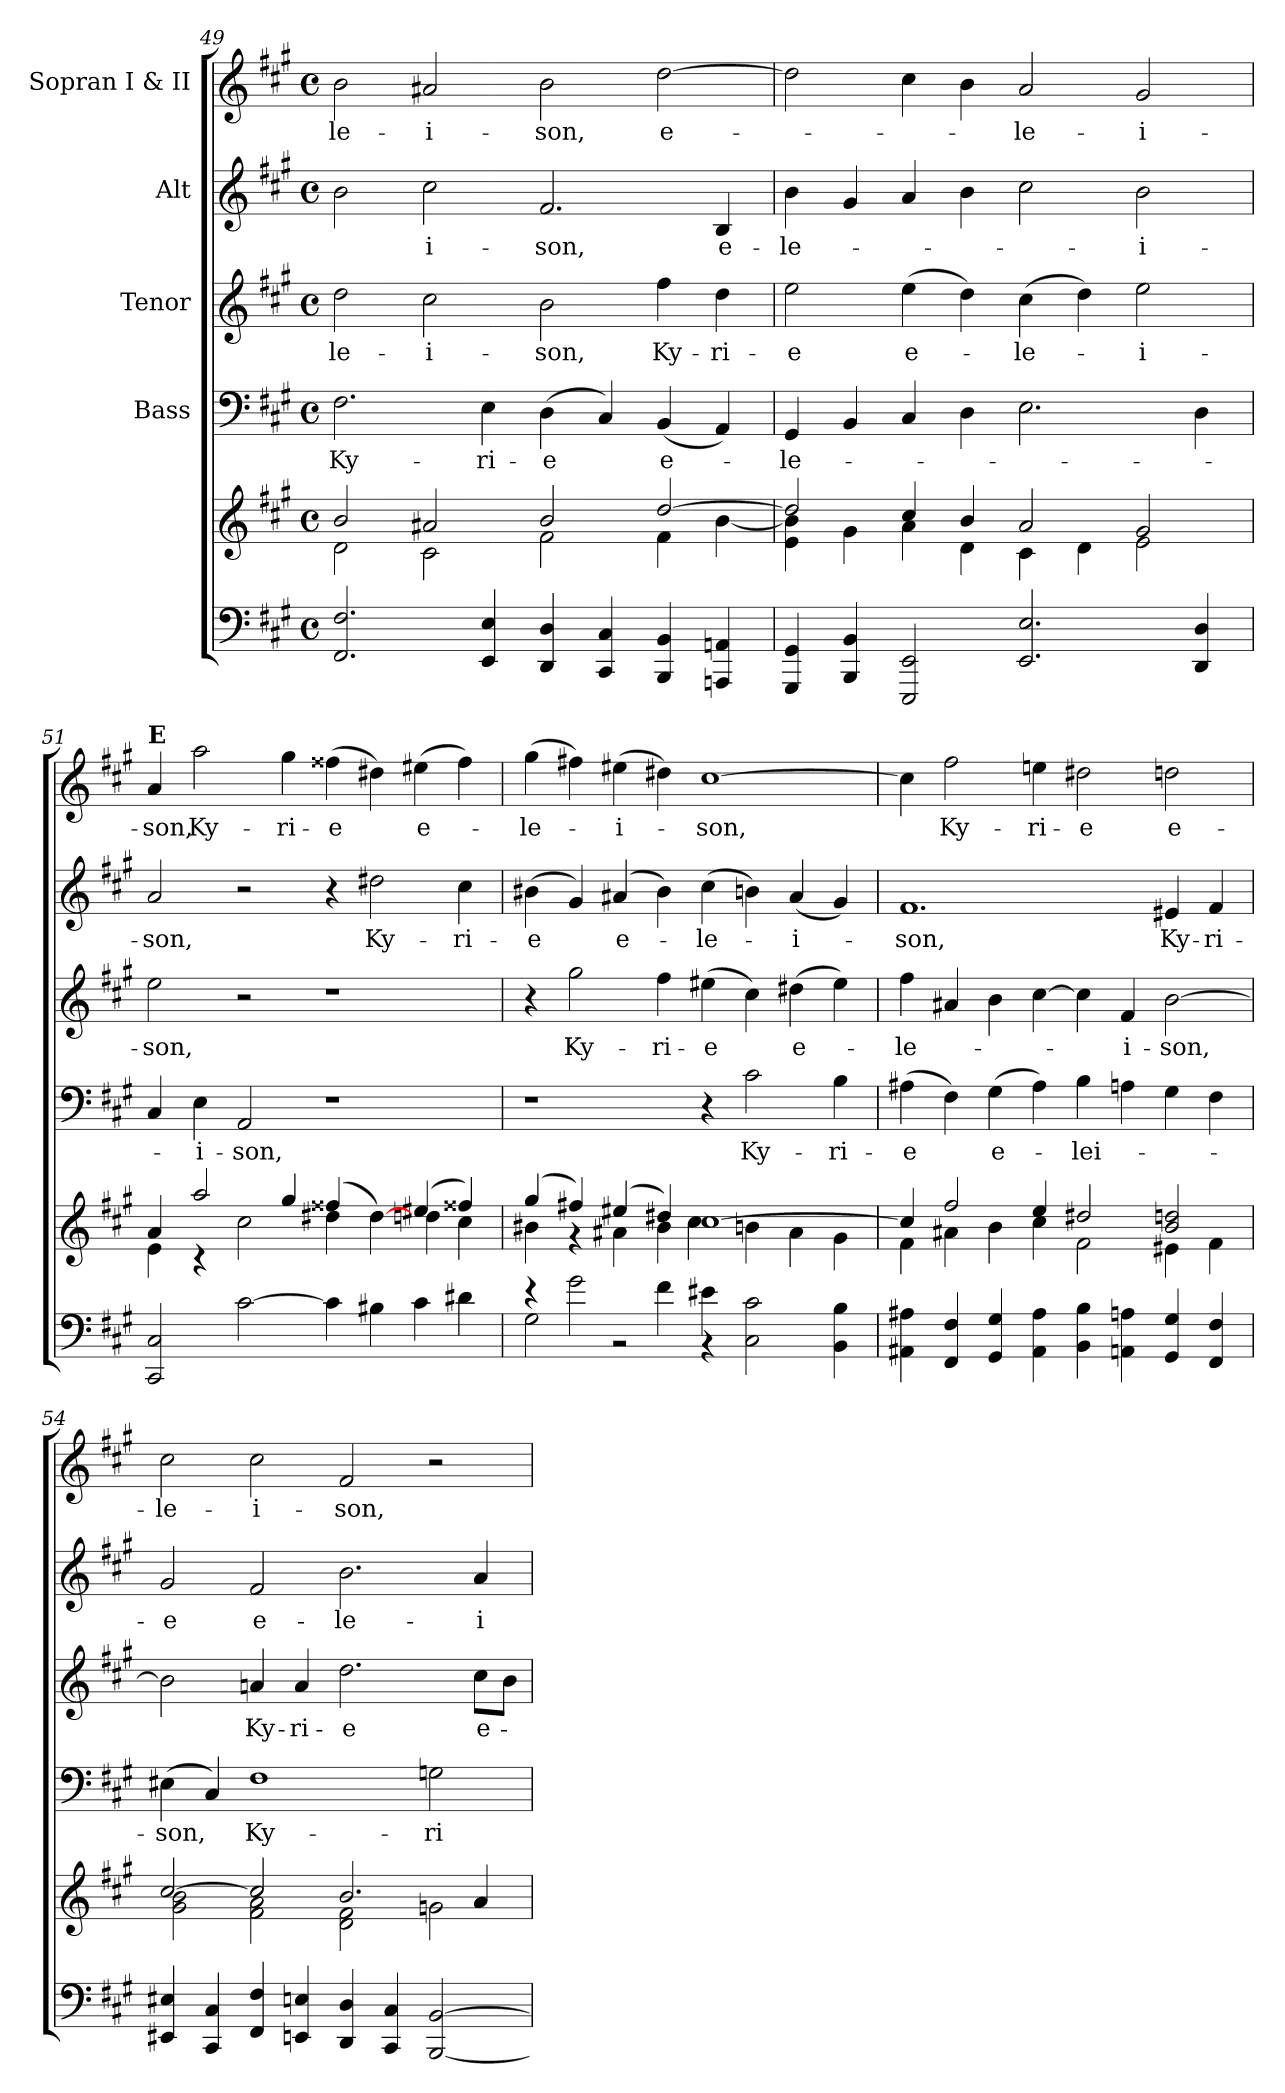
**kern	**kern	**kern	**text	**kern	**text	**kern	**text	**kern	**text
*part5	*part5	*part4	*part4	*part3	*part3	*part2	*part2	*part1	*part1
*staff6	*staff5	*staff4	*staff4	*staff3	*staff3	*staff2	*staff2	*staff1	*staff1
*	*	*I"Bass	*	*I"Tenor	*	*I"Alt	*	*I"Sopran  I & II	*
*clefF4	*clefG2	*clefF4	*	*clefG2	*	*clefG2	*	*clefG2	*
*k[f#c#g#]	*k[f#c#g#]	*k[f#c#g#]	*	*k[f#c#g#]	*	*k[f#c#g#]	*	*k[f#c#g#]	*
*f#:	*f#:	*f#:	*	*f#:	*	*f#:	*	*f#:	*
*M4/4	*M4/4	*M4/4	*	*M4/4	*	*M4/4	*	*M4/4	*
*met(c)	*met(c)	*met(c)	*	*met(c)	*	*met(c)	*	*met(c)	*
=49	=49	=49	=49	=49	=49	=49	=49	=49	=49
*	*^	*	*	*	*	*	*	*	*
!	!	!	!	!LO:LY:b	!	!LO:LY:b	!	!	!	!LO:LY:b
2.FF#/ 2.F#/	2b/	2d\	2.F#\	Ky-	2dd\	-le-	2b\	.	2b\	-le-
!	!	!	!	!	!	!LO:LY:b	!	!LO:LY:b	!	!LO:LY:b
.	2a#X/	2c#\	.	.	2cc#\	-i-	2cc#\	-i-	2a#X/	-i-
!	!	!	!	!LO:LY:b	!	!	!	!	!	!
4EE/ 4E/	.	.	4E\	-ri-	.	.	.	.	.	.
!	!	!	!	!LO:LY:b	!	!LO:LY:b	!	!LO:LY:b	!	!LO:LY:b
4DD/ 4D/	2b/	2f#\	(>4D\	-e	2b\	-son,	2.f#/	-son,	2b\	-son,
4CC#/ 4C#/	.	.	4C#/)	.	.	.	.	.	.	.
!	!	!	!	!LO:LY:b	!	!LO:LY:b	!	!	!	!LO:LY:b
4BBB/ 4BB/	[>2dd/	4f#\	(<4BB/	e-	4ff#\	Ky-	.	.	[2dd\	e-
!	!	!	!	!	!	!LO:LY:b	!	!LO:LY:b	!	!
4AAAn/ 4AAn/	.	[<4b\	4AA/)	.	4dd\	-ri-	4B/	e-	.	.
=50	=50	=50	=50	=50	=50	=50	=50	=50	=50	=50
!	!	!	!	!LO:LY:b	!	!LO:LY:b	!	!LO:LY:b	!	!
4GGG#/ 4GG#/	2dd/]	4e\ 4b\]	4GG#/	-le-	2ee\	-e	4b\	-le-	2dd\]	.
4BBB/ 4BB/	.	4g#\	4BB/	.	.	.	4g#/	.	.	.
!	!	!	!	!	!	!LO:LY:b	!	!	!	!
2EEE/ 2EE/	4cc#/	4a\	4C#/	.	(>4ee\	e-	4a/	.	4cc#\	.
.	4b/	4d\	4D\	.	4dd\)	.	4b\	.	4b\	.
!	!	!	!	!	!	!LO:LY:b	!	!	!	!LO:LY:b
2.EE/ 2.E/	2a/	4c#\	2.E\	.	(>4cc#\	-le-	2cc#\	.	2a/	-le-
.	.	4d\	.	.	4dd\)	.	.	.	.	.
!	!	!	!	!	!	!LO:LY:b	!	!LO:LY:b	!	!LO:LY:b
.	2g#/	2e\	.	.	2ee\	-i-	2b\	-i-	2g#/	-i-
4DD/ 4D/	.	.	4D\	.	.	.	.	.	.	.
!!LO:PB:g=z
=51	=51	=51	=51	=51	=51	=51	=51	=51	=51	=51
!	!	!	!	!	!	!	!	!	!LO:TX:a:B:t=E	!
!	!	!	!	!	!	!LO:LY:b	!	!LO:LY:b	!	!LO:LY:b
2CC#/ 2C#/	4a/	4e\	4C#/	.	2ee\	-son,	2a/	-son,	4a/	-son,
!	!	!	!	!LO:LY:b	!	!	!	!	!	!LO:LY:b
.	2aa/	4rc	4E\	-i-	.	.	.	.	2aa\	Ky-
!	!	!	!	!LO:LY:b	!	!	!	!	!	!
[2c#\	.	2cc#\	2AA/	-son,	2r	.	2r	.	.	.
!	!	!	!	!	!	!	!	!	!	!LO:LY:b
.	4gg#/	.	.	.	.	.	.	.	4gg#\	-ri-
!	!	!	!	!	!	!	!	!	!	!LO:LY:b
4c#\]	(4ff##X/	4dd#X\	1r	.	1r	.	4r	.	(>4ff##X\	-e
!	!	!	!	!	!	!	!	!LO:LY:b	!	!
4B#X\	4ryy	[<4dd#\)	.	.	.	.	2dd#X\	Ky-	4dd#X\)	.
!	!	!	!	!	!	!	!	!	!	!LO:LY:b
4c#\	(4ee#X/	4dd\	.	.	.	.	.	.	(>4ee#X\	e-
!	!	!	!	!	!	!	!	!LO:LY:b	!	!
4d#X\	4ff##X/)	4cc#\	.	.	.	.	4cc#\	-ri-	4ff##\)	.
=52	=52	=52	=52	=52	=52	=52	=52	=52	=52	=52
*^	*	*	*	*	*	*	*	*	*	*
!	!	!	!	!	!	!	!	!	!LO:LY:b	!	!LO:LY:b
4re	2G#\	(4gg#/	4b#X\	1r	.	4r	.	(>4b#X\	-e	(>4gg#\	-le-
!	!	!	!	!	!	!	!LO:LY:b	!	!	!	!
2g#\	.	4ff#X/)	4rg	.	.	2gg#\	Ky-	4g#/)	.	4ff#X\)	.
!	!	!	!	!	!	!	!	!	!LO:LY:b	!	!LO:LY:b
.	2r	(4ee#X/	4a#X\	.	.	.	.	(4a#X/	e-	(>4ee#X\	-i-
!	!	!	!	!	!	!	!LO:LY:b	!	!	!	!
4f#\	.	4dd#X/)	4b#\	.	.	4ff#\	-ri-	4b#\)	.	4dd#X\)	.
!	!	!	!	!	!	!	!LO:LY:b	!	!LO:LY:b	!	!LO:LY:b
4e#X\	4rAA	[>1cc#	4cc#\	4r	.	(>4ee#X\	-e	(>4cc#\	-le-	[1cc#	-son,
!	!	!	!	!	!LO:LY:b	!	!	!	!	!	!
2.ryy	2C#\ 2c#\	.	4bn\	2c#\	Ky-	4cc#\)	.	4bn\)	.	.	.
!	!	!	!	!	!	!	!LO:LY:b	!	!LO:LY:b	!	!
.	.	.	4a#\	.	.	(>4dd#X\	e-	(<4a#/	-i-	.	.
!	!	!	!	!	!LO:LY:b	!	!	!	!	!	!
.	4BB\ 4B\	.	4g#\	4B\	-ri-	4ee#\)	.	4g#/)	.	.	.
=53	=53	=53	=53	=53	=53	=53	=53	=53	=53	=53	=53
!	!	!	!	!	!LO:LY:b	!	!LO:LY:b	!	!LO:LY:b	!	!
*v	*v	*	*	*	*	*	*	*	*	*	*
4AA#X\ 4A#X\	4cc#/]	4f#\	(>4A#X\	-e	4ff#\	-le-	1.f#	-son,	4cc#\]	.
!	!	!	!	!	!	!	!	!	!	!LO:LY:b
4FF#/ 4F#/	2ff#/	4a#X\	4F#\)	.	4a#X/	.	.	.	2ff#\	Ky-
!	!	!	!	!LO:LY:b	!	!	!	!	!	!
4GG#/ 4G#/	.	4b\	(>4G#\	e-	4b\	.	.	.	.	.
!	!	!	!	!	!	!	!	!	!	!LO:LY:b
4AA#\ 4A#\	4ee/	4cc#\	4A#\)	.	[4cc#\	.	.	.	4een\	-ri-
!	!	!	!	!LO:LY:b	!	!	!	!	!	!LO:LY:b
4BB\ 4B\	2dd#X/	2f#\	4B\	-lei-	4cc#\]	.	.	.	2dd#X\	-e
!	!	!	!	!	!	!LO:LY:b	!	!	!	!
4AAn\ 4An\	.	.	4An\	.	4f#/	-i-	.	.	.	.
!	!	!	!	!	!	!LO:LY:b	!	!LO:LY:b	!	!LO:LY:b
4GG#/ 4G#/	2b/ 2ddn/	4e#X\	4G#\	.	[2b\	-son,	4e#X/	Ky-	2ddn\	e-
!	!	!	!	!	!	!	!	!LO:LY:b	!	!
4FF#/ 4F#/	.	4f#\	4F#\	.	.	.	4f#/	-ri-	.	.
=54	=54	=54	=54	=54	=54	=54	=54	=54	=54	=54
!	!	!	!	!LO:LY:b	!	!	!	!LO:LY:b	!	!LO:LY:b
4EE#X/ 4E#X/	[>2cc#/	2g#\ 2b\	(>4E#X\	-son,	2b\]	.	2g#/	-e	2cc#\	-le-
4CC#/ 4C#/	.	.	4C#/)	.	.	.	.	.	.	.
!	!	!	!	!LO:LY:b	!	!LO:LY:b	!	!LO:LY:b	!	!LO:LY:b
4FF#/ 4F#/	2cc#/]	2f#\ 2a\	1F#	Ky-	4an/	Ky-	2f#/	e-	2cc#\	-i-
!	!	!	!	!	!	!LO:LY:b	!	!	!	!
4EEn/ 4En/	.	.	.	.	4a/	-ri-	.	.	.	.
!	!	!	!	!	!	!LO:LY:b	!	!LO:LY:b	!	!LO:LY:b
4DD/ 4D/	2.b/	2d\ 2f#\	.	.	2.dd\	-e	2.b\	-le-	2f#/	-son,
4CC#/ 4C#/	.	.	.	.	.	.	.	.	.	.
!	!	!	!	!LO:LY:b	!	!	!	!	!	!
[2BBB/ [2BB/	.	2gn\	2Gn\	-ri-	.	.	.	.	2r	.
!	!	!	!	!	!	!LO:LY:b	!	!LO:LY:b	!	!
.	4a/	.	.	.	8cc#\L	e-	4a/	-i-	.	.
.	.	.	.	.	8b\J	.	.	.	.	.
*	*v	*v	*	*	*	*	*	*	*	*
=	=	=	=	=	=	=	=	=	=
*-	*-	*-	*-	*-	*-	*-	*-	*-	*-
